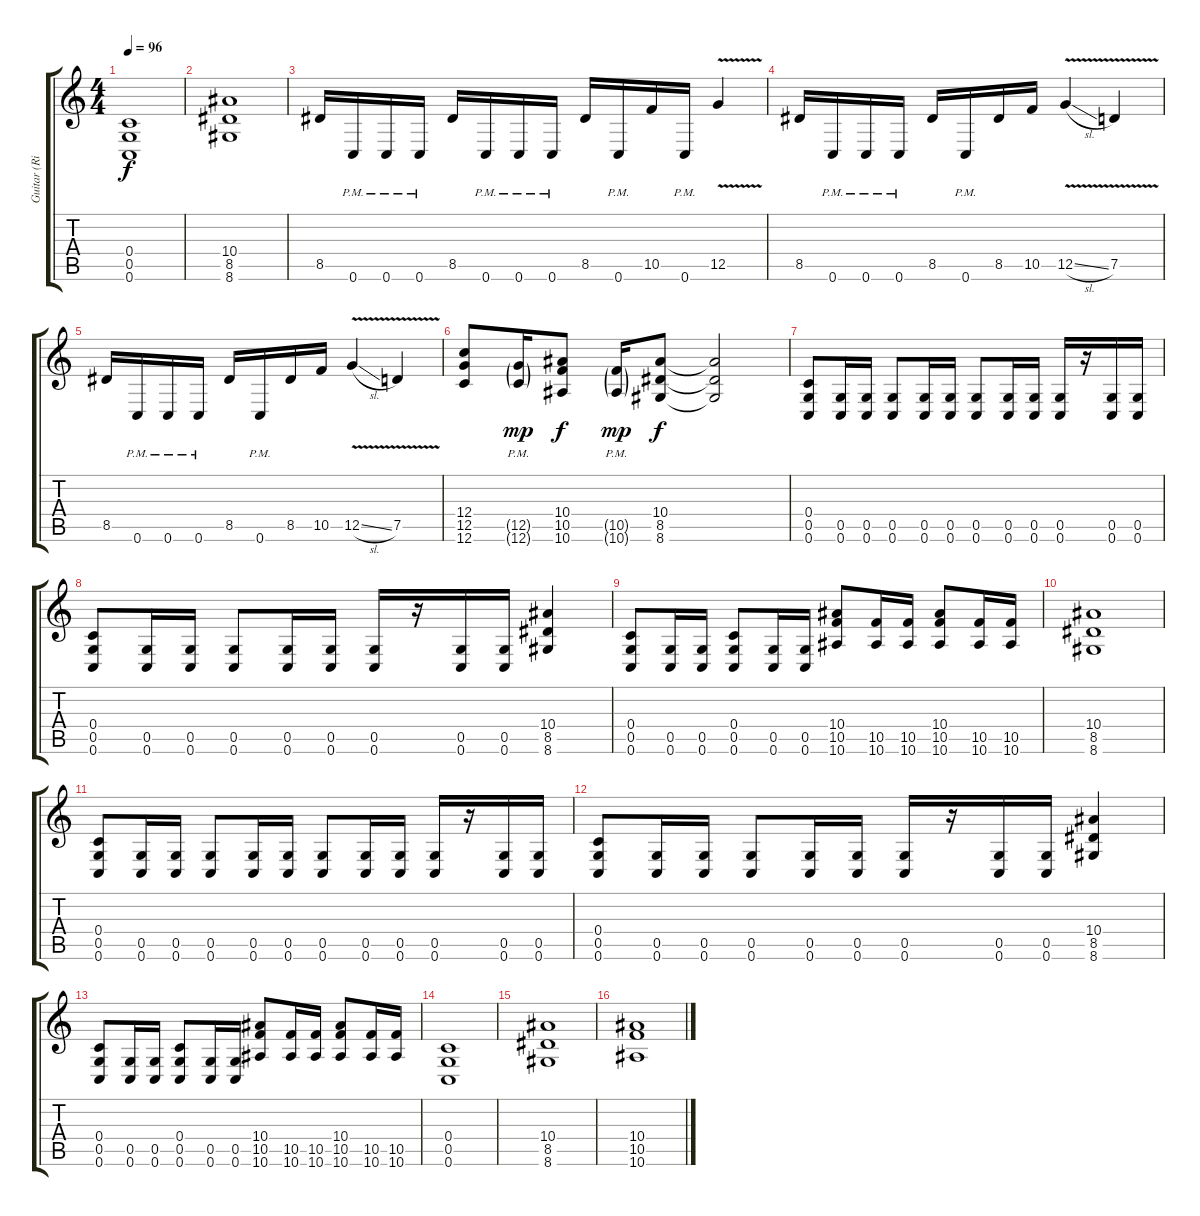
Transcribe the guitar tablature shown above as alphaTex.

\track ("Guitar (Right)" "Guitar (Ri") {instrument distortionguitar}
\staff {score tabs}
\tuning (D4 A3 F3 C3 G2 C2) {hide}
\ts (4 4)
\tempo 96
\clef g2
\ks c
(0.4 0.5 0.6).1{dy f} |
(10.4 8.5 8.6).1 |
8.5.16 0.6{pm}.16 0.6{pm}.16 0.6{pm}.16 8.5.16 0.6{pm}.16 0.6{pm}.16 0.6{pm}.16 8.5.16 0.6{pm}.16 10.5.16 0.6{pm}.16 12.5{v}.4 |
8.5.16 0.6{pm}.16 0.6{pm}.16 0.6{pm}.16 8.5.16 0.6{pm}.16 8.5.16 10.5.16 12.5{v sl}.4 7.5{v}.4 |
8.5.16 0.6{pm}.16 0.6{pm}.16 0.6{pm}.16 8.5.16 0.6{pm}.16 8.5.16 10.5.16 12.5{v sl}.4 7.5{v}.4 |
(12.4 12.5 12.6).8 (12.5{g pm} 12.6{g pm}).16{dy mp} (10.4 10.5 10.6).8{dy f} (10.5{g pm} 10.6{g pm}).16{dy mp} (10.4 8.5 8.6).8{dy f} (10.4{t} 8.5{t} 8.6{t}).2 |
(0.4 0.5 0.6).8{instrument distortionguitar} (0.5 0.6).16 (0.5 0.6).16 (0.5 0.6).8 (0.5 0.6).16 (0.5 0.6).16 (0.5 0.6).8 (0.5 0.6).16 (0.5 0.6).16 (0.5 0.6).16 r.16 (0.5 0.6).16 (0.5 0.6).16 |
(0.4 0.5 0.6).8 (0.5 0.6).16 (0.5 0.6).16 (0.5 0.6).8 (0.5 0.6).16 (0.5 0.6).16 (0.5 0.6).16 r.16 (0.5 0.6).16 (0.5 0.6).16 (10.4 8.5 8.6).4 |
(0.4 0.5 0.6).8 (0.5 0.6).16 (0.5 0.6).16 (0.4 0.5 0.6).8 (0.5 0.6).16 (0.5 0.6).16 (10.4 10.5 10.6).8 (10.5 10.6).16 (10.5 10.6).16 (10.4 10.5 10.6).8 (10.5 10.6).16 (10.5 10.6).16 |
(10.4 8.5 8.6).1 |
(0.4 0.5 0.6).8{instrument distortionguitar} (0.5 0.6).16 (0.5 0.6).16 (0.5 0.6).8 (0.5 0.6).16 (0.5 0.6).16 (0.5 0.6).8 (0.5 0.6).16 (0.5 0.6).16 (0.5 0.6).16 r.16 (0.5 0.6).16 (0.5 0.6).16 |
(0.4 0.5 0.6).8 (0.5 0.6).16 (0.5 0.6).16 (0.5 0.6).8 (0.5 0.6).16 (0.5 0.6).16 (0.5 0.6).16 r.16 (0.5 0.6).16 (0.5 0.6).16 (10.4 8.5 8.6).4 |
(0.4 0.5 0.6).8 (0.5 0.6).16 (0.5 0.6).16 (0.4 0.5 0.6).8 (0.5 0.6).16 (0.5 0.6).16 (10.4 10.5 10.6).8 (10.5 10.6).16 (10.5 10.6).16 (10.4 10.5 10.6).8 (10.5 10.6).16 (10.5 10.6).16 |
(0.4 0.5 0.6).1 |
(10.4 8.5 8.6).1 |
(10.4 10.5 10.6).1
